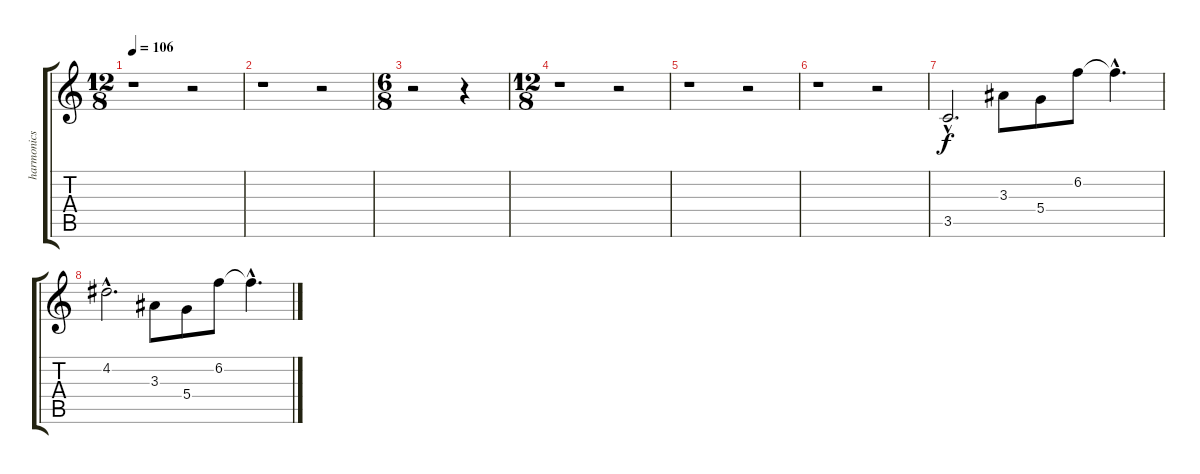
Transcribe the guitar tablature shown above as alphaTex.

\track ("harmonics" "harmonics") {instrument guitarharmonics}
\staff {score tabs}
\tuning (E4 B3 G3 D3 A2 E2) {hide}
\ts (12 8)
\tempo 106
\clef g2
\ks c
r.1{dy f} r.2 |
r.1 r.2 |
\ts (6 8)
r.2 r.4 |
\ts (12 8)
r.1 r.2 |
r.1 r.2 |
r.1 r.2 |
3.5{hac}.2{d} 3.3.8 5.4.8 6.2.8 6.2{hac t}.4{d} |
4.2{hac}.2{d} 3.3.8 5.4.8 6.2.8 6.2{hac t}.4{d}
